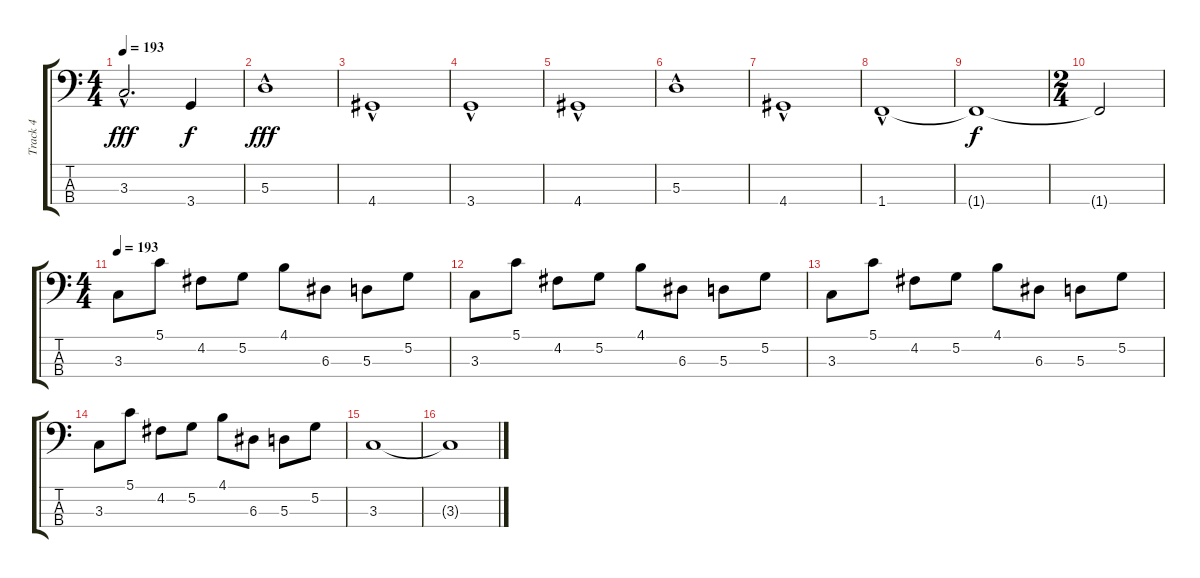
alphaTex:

\track ("Track 4" "Track 4") {instrument synthbass2}
\staff {score tabs}
\tuning (G2 D2 A1 E1) {hide}
\ts (4 4)
\tempo 193
\clef f4
\ks c
3.3{hac}.2{d dy fff} 3.4.4{dy f} |
5.3{hac}.1{dy fff} |
4.4{hac}.1 |
3.4{hac}.1 |
4.4{hac}.1 |
5.3{hac}.1 |
4.4{hac}.1 |
1.4{hac}.1 |
1.4{t}.1{dy f} |
\ts (2 4)
1.4{t}.2 |
\ts (4 4)
\tempo 193
3.3.8{balance 8 instrument synthbass2} 5.1.8 4.2.8 5.2.8 4.1.8 6.3.8 5.3.8 5.2.8 |
3.3.8 5.1.8 4.2.8 5.2.8 4.1.8 6.3.8 5.3.8 5.2.8 |
3.3.8 5.1.8 4.2.8 5.2.8 4.1.8 6.3.8 5.3.8 5.2.8 |
3.3.8 5.1.8 4.2.8 5.2.8 4.1.8 6.3.8 5.3.8 5.2.8 |
3.3.1 |
3.3{t}.1
